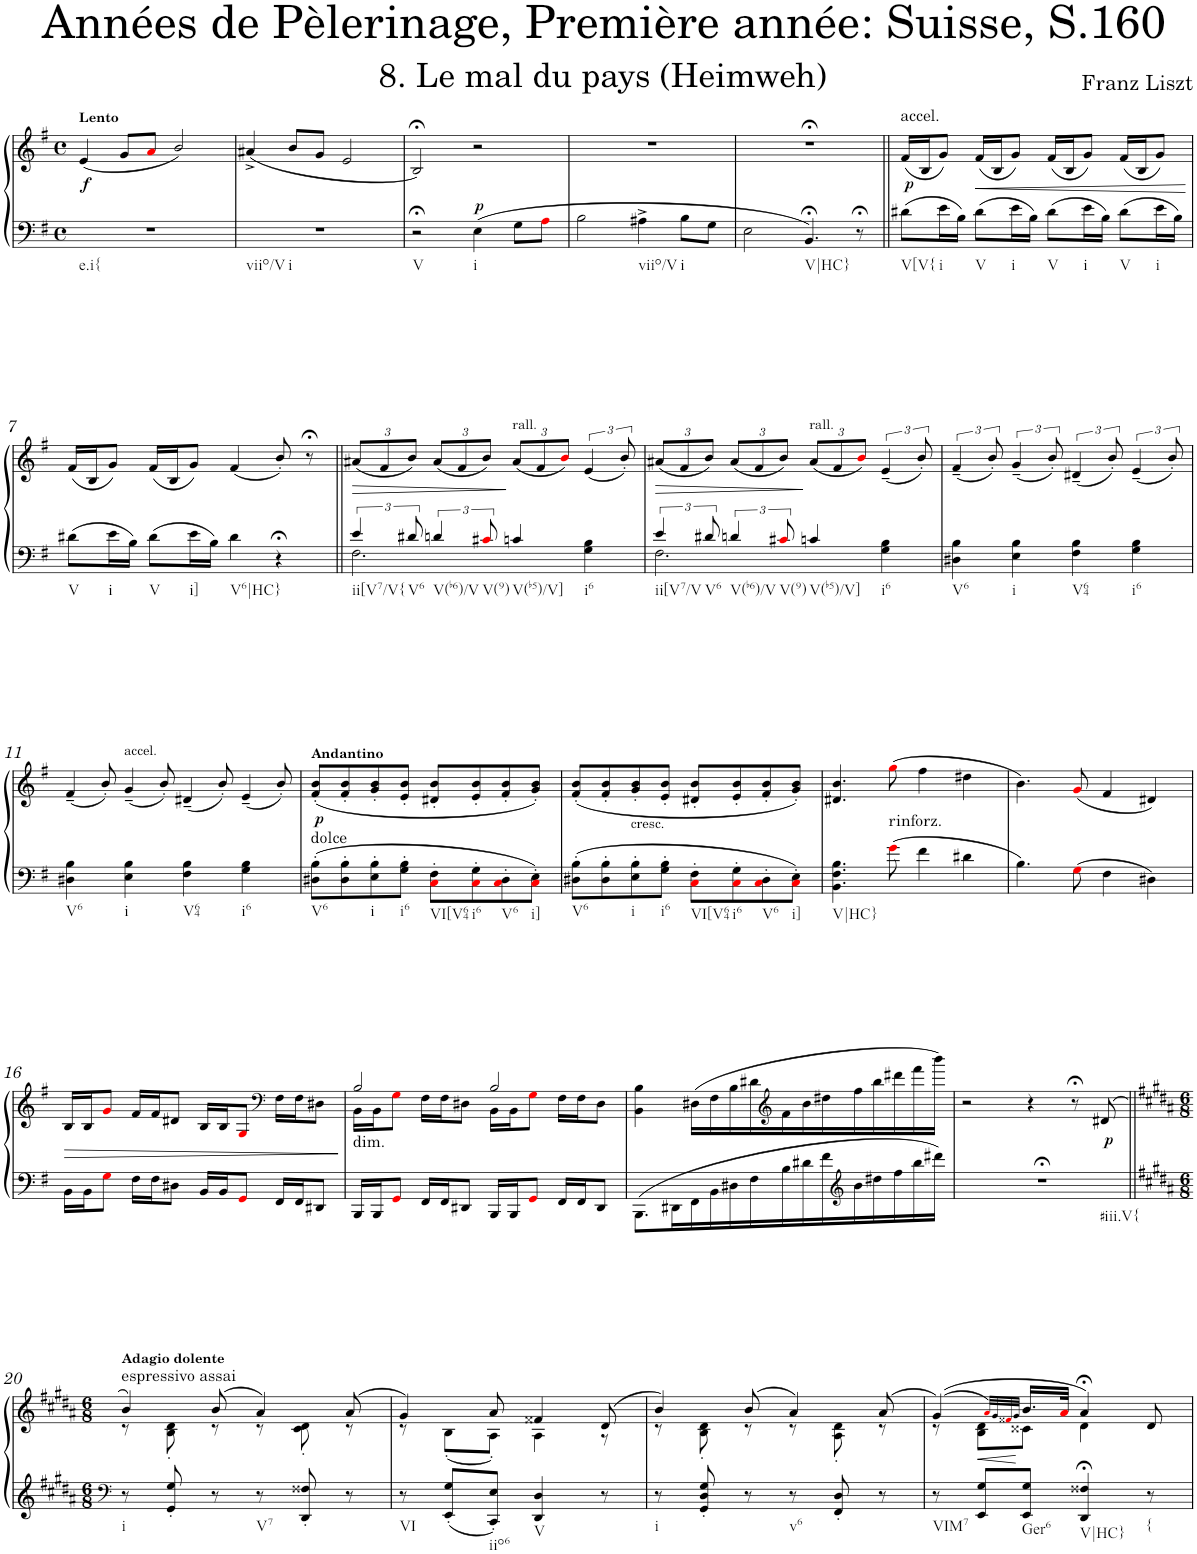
**kern	**kern	**dynam
*part1	*part1	*part1
*staff2	*staff1	*staff1/2
*I"Piano	*	*
*I'Pno.	*	*
*clefF4	*clefG2	*
*k[f#]	*k[f#]	*
*M4/4	*M4/4	*
*met(c)	*met(c)	*
=1	=1	=1
!	!LO:TX:a:B:t=Lento	!
!LO:TX:b:t=e.i{	!	!
!	!	!LO:DY:b
1r	(4e/	f
.	8g/L	.
.	8ai/J	.
.	2b/)	.
=2	=2	=2
!LO:TX:b:t=viio/V	!	!
!LO:TX:b:t=i	!	!
1r	(4a#X^/	.
.	8b/L	.
.	8g/J	.
.	2e/	.
=3	=3	=3
!LO:TX:b:t=V	!	!
2r;<	2B;</)	.
!LO:TX:b:t=i	!	!
!	!	!LO:DY:a=2
4E\	2r	p
8G\L	.	.
8Ai\J	.	.
=4	=4	=4
2B\	1r	.
!LO:TX:b:t=viio/V	!	!
4A#X^\	.	.
!LO:TX:b:t=i	!	!
8B\L	.	.
8G\J	.	.
=5	=5	=5
2E\	1r;<	.
!LO:TX:b:t=V|HC}	!	!
4.BB;</	.	.
8r;<	.	.
=6||	=6||	=6||
!	!LO:TX:a:t=accel.	!
!LO:TX:b:t=V[V{	!	!
!	!	!LO:DY:b
8d#X\L	(16f#/LL	p
.	16B/J	.
!LO:TX:b:t=i	!	!
16e\L	8g/J)	.
16B\JJ	.	.
!LO:TX:b:t=V	!	!
!	!	!LO:HP:b
8d#\L	(16f#/LL	<
.	16B/J	.
!LO:TX:b:t=i	!	!
16e\L	8g/J)	.
16B\JJ	.	.
!LO:TX:b:t=V	!	!
8d#\L	(16f#/LL	.
.	16B/J	.
!LO:TX:b:t=i	!	!
16e\L	8g/J)	.
16B\JJ	.	.
!LO:TX:b:t=V	!	!
8d#\L	(16f#/LL	.
.	16B/J	.
!LO:TX:b:t=i	!	!
16e\L	8g/J)	.
16B\JJ	.	.
.	.	[
!!LO:LB:g=z
=7	=7	=7
!LO:TX:b:t=V	!	!
8d#X\L	(16f#/LL	.
.	16B/J	.
!LO:TX:b:t=i	!	!
16e\L	8g/J)	.
16B\JJ	.	.
!LO:TX:b:t=V	!	!
8d#\L	(16f#/LL	.
.	16B/J	.
!LO:TX:b:t=i]	!	!
16e\L	8g/J)	.
16B\JJ	.	.
!LO:TX:b:t=V6|HC}	!	!
4d#\	(4f#/	.
4r;<	8b'/)	.
.	8r;<	.
=8||	=8||	=8||
*^	*	*
*	*	*Xbrackettup	*
!LO:TX:b:t=ii[V7/V{	!	!	!
!	!	!	!LO:HP:b
6e/	2.F#\	(12a#X/L	>
.	.	12f#/	.
!LO:TX:b:t=V6	!	!	!
12d#X/	.	12b/J)	.
!LO:TX:b:t=V(b6)/V	!	!	!
6dn/	.	(12a#/L	.
.	.	12f#/	.
!LO:TX:b:t=V(9)	!	!	!
12c#Xi/	.	12b/J)	.
!	!	!LO:TX:a:t=rall.	!
!LO:TX:b:t=V(b5)/V]	!	!	!
4cn/	.	(12a#/L	]
.	.	12f#/	.
.	.	12bi/J)	.
*	*	*brackettup	*
!LO:TX:b:t=i6	!	!	!
4G\ 4B\	4ryy	(6e/	.
.	.	12b'/)	.
=9	=9	=9	=9
*	*	*Xbrackettup	*
!LO:TX:b:t=ii[V7/V	!	!	!
!	!	!	!LO:HP:b
6e/	2.F#\	(12a#X/L	>
.	.	12f#/	.
!LO:TX:b:t=V6	!	!	!
12d#X/	.	12b/J)	.
!LO:TX:b:t=V(b6)/V	!	!	!
6dn/	.	(12a#/L	.
.	.	12f#/	.
!LO:TX:b:t=V(9)	!	!	!
12c#Xi/	.	12b/J)	.
!	!	!LO:TX:a:t=rall.	!
!LO:TX:b:t=V(b5)/V]	!	!	!
4cn/	.	(12a#/L	]
.	.	12f#/	.
.	.	12bi/J)	.
*	*	*brackettup	*
!LO:TX:b:t=i6	!	!	!
4G\ 4B\	4ryy	(6e~/	.
.	.	12b'/)	.
*v	*v	*	*
=10	=10	=10
!LO:TX:b:t=V6	!	!
4D#X\ 4B\	(6f#~/	.
.	12b'/)	.
!LO:TX:b:t=i	!	!
4E\ 4B\	(6g~/	.
.	12b'/)	.
!LO:TX:b:t=V64	!	!
4F#\ 4B\	(6d#X~/	.
.	12b'/)	.
!LO:TX:b:t=i6	!	!
4G\ 4B\	(6e~/	.
.	12b'/)	.
!!LO:LB:g=z
=11	=11	=11
*	*Xtuplet	*
!LO:TX:b:t=V6	!	!
4D#X\ 4B\	(6f#~/	.
.	12b'/)	.
!	!LO:TX:a:t=accel.	!
!LO:TX:b:t=i	!	!
4E\ 4B\	(6g~/	.
.	12b'/)	.
!LO:TX:b:t=V64	!	!
4F#\ 4B\	(6d#X~/	.
.	12b'/)	.
!LO:TX:b:t=i6	!	!
4G\ 4B\	(6e~/	.
.	12b'/)	.
=12	=12	=12
!	!LO:TX:b:t=dolce	!
!	!LO:TX:a:B:t=Andantino	!
!LO:TX:b:t=V6	!	!
!	!	!LO:DY:b
8D#X\' 8B\'L	(8f#/' 8b/'L	p
8D#\' 8B\'	8f#/' 8b/'	.
!LO:TX:b:t=i	!	!
8E\' 8B\'	8g/' 8b/'	.
!LO:TX:b:t=i6	!	!
8G\' 8B\'J	8e/' 8b/'J	.
!LO:TX:b:t=VI[V64	!	!
8Ci\' 8F#\'L	8d#X/' 8b/'L	.
!LO:TX:b:t=i6	!	!
8Ci\' 8G\'	8e/' 8b/'	.
!LO:TX:b:t=V6	!	!
8Ci\' 8D#\'	8f#/' 8b/'	.
!LO:TX:b:t=i]	!	!
8Ci\' 8E\'J	8g/' 8b/'J)	.
=13	=13	=13
!LO:TX:b:t=V6	!	!
8D#X\' 8B\'L	(8f#/' 8b/'L	.
8D#\' 8B\'	8f#/' 8b/'	.
!	!LO:TX:b:t=cresc.	!
!LO:TX:b:t=i	!	!
8E\' 8B\'	8g/' 8b/'	.
!LO:TX:b:t=i6	!	!
8G\' 8B\'J	8e/' 8b/'J	.
!LO:TX:b:t=VI[V64	!	!
8Ci\' 8F#\'L	8d#X/' 8b/'L	.
!LO:TX:b:t=i6	!	!
8Ci\' 8G\'	8e/' 8b/'	.
!LO:TX:b:t=V6	!	!
8Ci\' 8D#\'	8f#/' 8b/'	.
!LO:TX:b:t=i]	!	!
8Ci\' 8E\'J	8g/' 8b/'J)	.
=14	=14	=14
!LO:TX:b:t=V|HC}	!	!
4.BB\ 4.F#\ 4.B\	4.d#X/ 4.b/	.
!	!LO:TX:b:t=rinforz.	!
8gi\	(8ggi\	.
4f#\	4ff#\	.
4d#X\	4dd#X\	.
=15	=15	=15
4.B\	4.b\)	.
8Gi\	(8gi/	.
4F#\	4f#/	.
4D#X\	4d#X/)	.
!!LO:LB:g=z
=16	=16	=16
!	!	!LO:HP:b
16BB\LL	16B/LL	>
16BB\J	16B/J	.
8Gi\J	8gi/J	.
16F#\LL	16f#/LL	.
16F#\J	16f#/J	.
8D#X\J	8d#X/J	.
16BB/LL	16B/LL	.
16BB/J	16B/J	.
8GGi/J	8Gi/J	.
*	*clefF4	*
16FF#/LL	16F#\LL	.
16FF#/J	16F#\J	.
8DD#X/J	8D#X\J	.
.	.	]
=17	=17	=17
*	*^	*
!	!LO:TX:b:t=dim.	!	!
16BBB/LL	2B/	16BB\LL	.
16BBB/J	.	16BB\J	.
8GGi/J	.	8Gi\J	.
16FF#/LL	.	16F#\LL	.
16FF#/J	.	16F#\J	.
8DD#X/J	.	8D#X\J	.
16BBB/LL	2B/	16BB\LL	.
16BBB/J	.	16BB\J	.
8GGi/J	.	8Gi\J	.
16FF#/LL	.	16F#\LL	.
16FF#/J	.	16F#\J	.
8DD#/J	.	8D#\J	.
*	*v	*v	*
=18	=18	=18
8.BBB\L	4BB\ 4B\	.
16DD#X\L	.	.
16FF#\	(16D#X\LL	.
16BB\	16F#\	.
16D#X\	16B\	.
16F#\	16d#X\	.
*	*clefG2	*
16B\	16f#\	.
16d#X\	16b\	.
16f#\	16dd#X\	.
*clefG2	*	*
16b\	16ff#\	.
16dd#X\	16bb\	.
16ff#\	16ddd#X\	.
16bb\	16fff#\	.
16ddd#X\JJ	16bbb\JJ)	.
=19	=19	=19
!LO:TX:b:t=#iii.V{	!	!
1r;<	2r	.
.	4r	.
.	8r;<	.
!	!	!LO:DY:b
.	(>8d#X/	p
!!LO:LB:g=z
=20||	=20||	=20||
*clefF4	*	*
*k[f#c#g#d#a#]	*k[f#c#g#d#a#]	*
*M6/8	*M6/8	*
*	*^	*
!	!LO:TX:a:t=espressivo assai	!	!
!	!LO:TX:a:B:t=Adagio dolente	!	!
!LO:TX:b:t=i	!	!	!
8r	4b/)	8r	.
8GG#/' 8G#/'	.	8B\' 8d#\'	.
8r	(8b/	8r	.
!LO:TX:b:t=V7	!	!	!
8r	4a#/)	8r	.
8DD#/' 8F##X/'	.	8c#\' 8d#\'	.
8r	(8a#/	8r	.
=21	=21	=21	=21
!LO:TX:b:t=VI	!	!	!
8r	4g#/)	8r	.
8EE/' 8G#/'L	.	(8B'\L	.
!LO:TX:b:t=iio6	!	!	!
8CC#/' 8E/'J	8a#/	8A#'\J)	.
!LO:TX:b:t=V	!	!	!
4DD#/ 4D#/	4f##X/	4A#\	.
8r	(8d#/	8r	.
=22	=22	=22	=22
!LO:TX:b:t=i	!	!	!
8r	4b/)	8r	.
8GG#/' 8D#/' 8G#/'	.	8B\' 8d#\'	.
8r	(8b/	8r	.
!LO:TX:b:t=v6	!	!	!
8r	4a#/)	8r	.
8FF#/' 8D#/'	.	8A#\' 8d#\'	.
8r	(8a#/	8r	.
=23	=23	=23	=23
!LO:TX:b:t=VIM7	!	!	!
8r	((4g#/)	8r	.
8EE/ 8G#/L	.	8B\ 8d#\L	.
.	32qa#i/LLL)	.	.
.	32qg#/	.	.
.	32qf##Xi/	.	.
.	32qg#/JJJ	.	.
!LO:TX:b:t=Ger6	!	!	!
8EE/ 8G#/J	16.b/LL	8c##X\J	.
.	32a#i/JJk	.	.
!LO:TX:b:t=V|HC}	!	!	!
4DD#/;< 4F##X/;<	4a#;</)	4d#\	.
!LO:TX:b:t={	!	!	!
8r	8d#/	8ryy	.
*	*v	*v	*
=	=	=
*-	*-	*-
